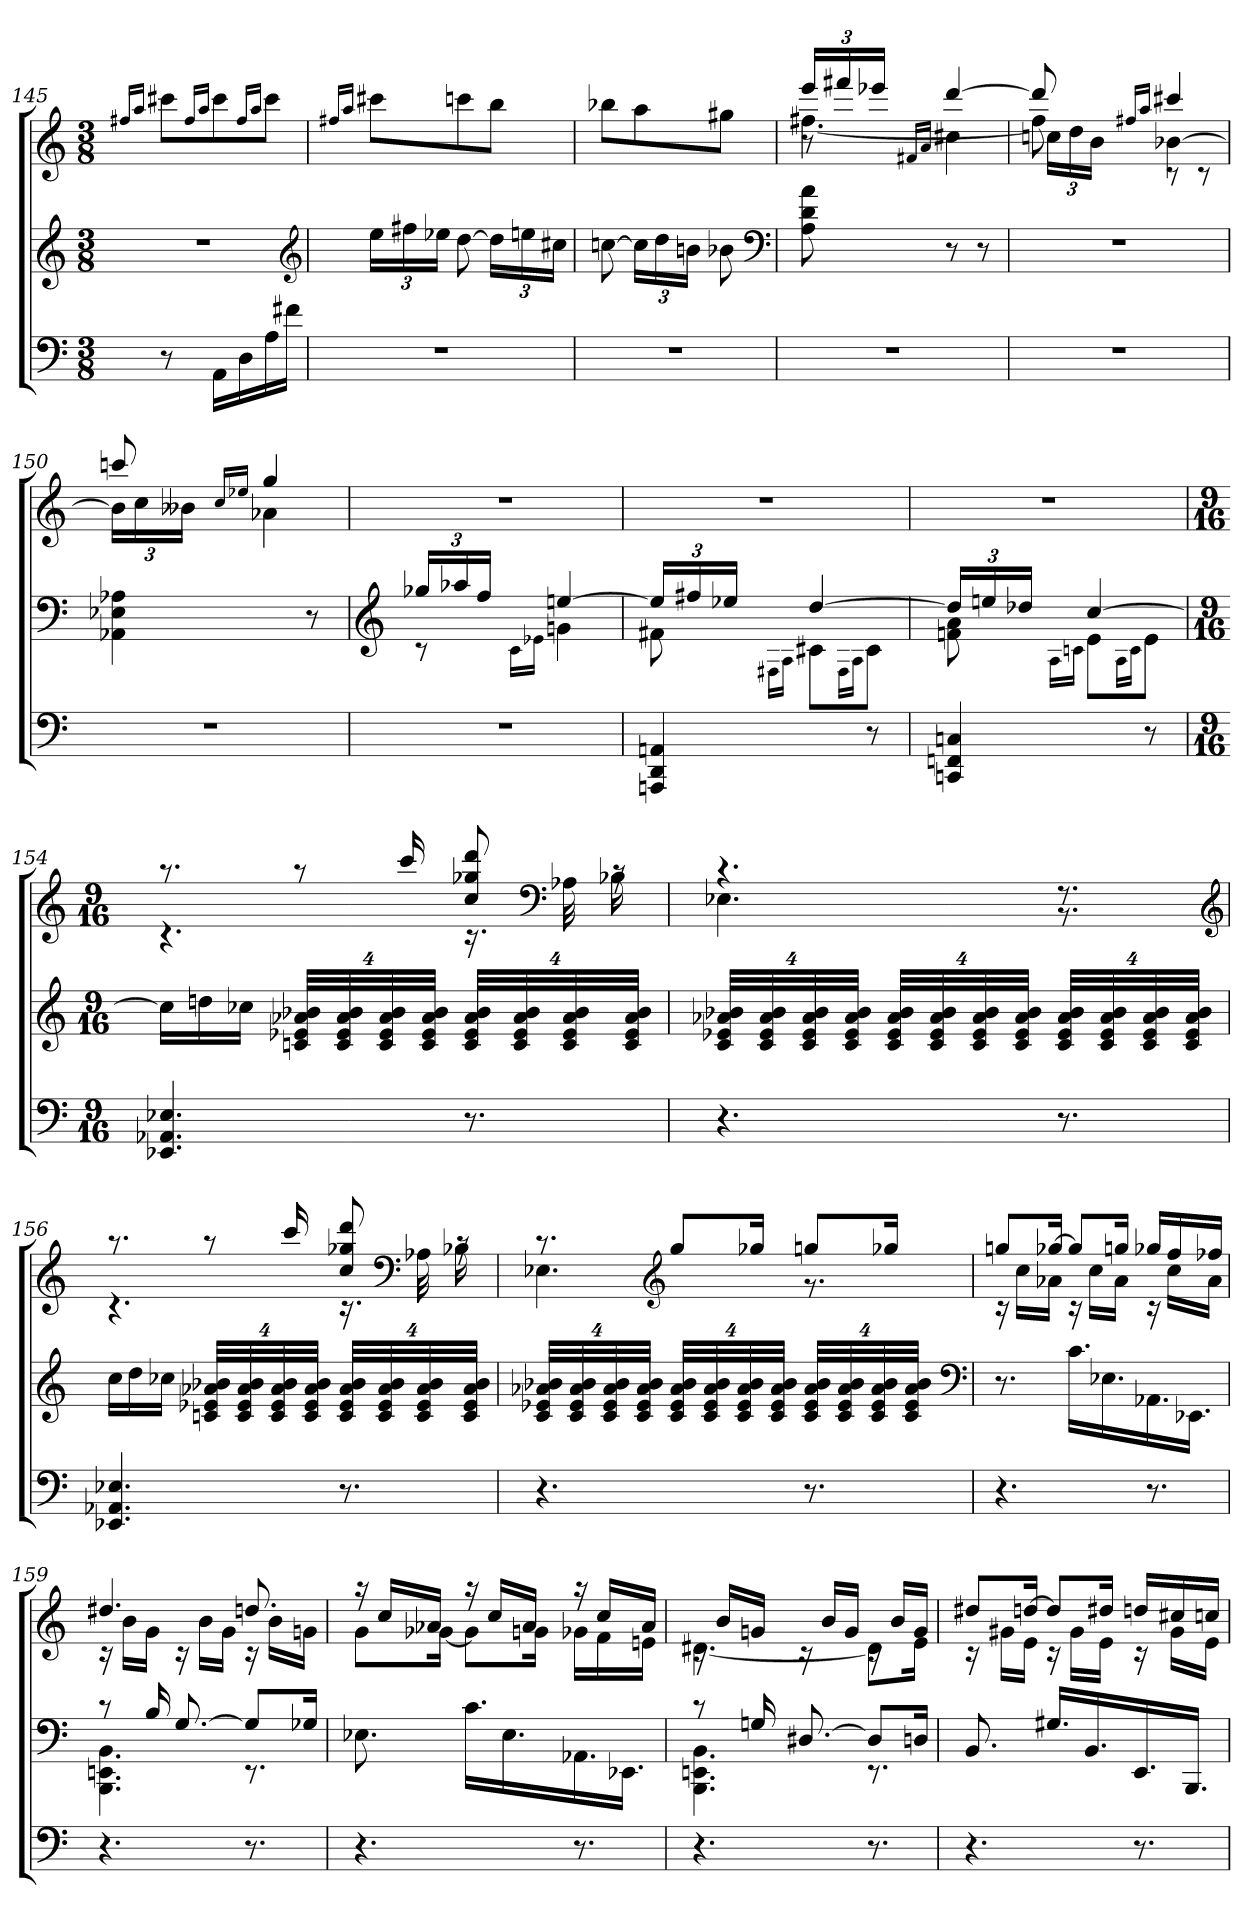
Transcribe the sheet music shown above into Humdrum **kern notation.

**kern	**kern	**kern
*part3	*part2	*part1
*staff3	*staff2	*staff1
*clefF4	*clefG2	*clefG2
*k[]	*k[]	*k[]
*M3/8	*M3/8	*M3/8
=145	=145	=145
.	.	16qqff#X/LL
.	.	16qqaa/JJ
8r	4.r	8ccc#XL
.	.	16qqff#/LL
.	.	16qqaa/JJ
16AALL	.	8ccc#
16D	.	.
.	.	16qqff#/LL
.	.	16qqaa/JJ
16A	.	8ccc#J
16f#XJJ	.	.
*	*clefG2	*
=146	=146	=146
.	.	16qqff#X/LL
.	.	16qqaa/JJ
4.r	24eeLL	8ccc#XL
.	24ff#X	.
.	24ee-XJJ	.
.	[8dd	8cccn
.	24ddLL]	8bbJ
.	24een	.
.	24cc#XJJ	.
=147	=147	=147
4.r	[8ccn	8bb-XL
.	24ccLL]	8aa
.	24dd	.
.	24bnJJ	.
.	8b-X	8gg#XJ
*	*clefF4	*
=148	=148	=148
*	*	*^
*	*	*	*^
4.r	8A 8d 8a	24eeeLL	[4.ff#X	8r
.	.	24fff#X	.	.
.	.	24eee-XJJ	.	.
.	.	.	.	16qqf#X/LL
.	.	.	.	16qqa/JJ
.	8r	[4ddd	.	4cc#X\
.	8r	.	.	.
=149	=149	=149	=149	=149
4.r	4.r	8ddd]	8ff#]	24ccn\LL
.	.	.	.	24dd\
.	.	.	.	24b\JJ
.	.	16qqff#X/LL	.	.
.	.	16qqaa/JJ	.	.
.	.	4ccc#X	8rc	[4b-X\
.	.	.	8rc	.
*	*	*	*v	*v
=150	=150	=150	=150
4.r	4AA-X 4E-X 4A-X	8cccn	24b-LL]
.	.	.	24cc
.	.	.	24b--XJJ
.	.	16qqcc/LL	.
.	.	16qqee-X/JJ	.
.	.	4gg	4a-X
.	8r	.	.
*	*	*v	*v
=151	=151	=151
*	*clefG2	*
*	*^	*
4.r	24gg-XLL	8rc	4.r
.	24aa-X	.	.
.	24ffJJ	.	.
.	.	16qqc\LL	.
.	.	16qqe-X\JJ	.
.	[4een	4gn	.
=152	=152	=152	=152
4AAAn 4DD 4AAn	24eeLL]	8f#X	4.r
.	24ff#X	.	.
.	24ee-XJJ	.	.
.	.	16qqF#X\LL	.
.	.	16qqA\JJ	.
.	[4dd	8c#XL	.
.	.	16qqF#\LL	.
.	.	16qqA\JJ	.
8r	.	8c#J	.
=153	=153	=153	=153
4CCn 4FFn 4Cn	24ddLL]	8fn 8a	4.r
.	24een	.	.
.	24dd-XJJ	.	.
.	.	16qqA\LL	.
.	.	16qqcn\JJ	.
.	[4cc	8eL	.
.	.	16qqA\LL	.
.	.	16qqc\JJ	.
8r	.	8eJ	.
*	*v	*v	*
=154	=154	=154
*M9/16	*M9/16	*M9/16
*	*	*^
4.EE-X 4.AA-X 4.E-X	16ccLL]	8.raa	4.rc
.	16ddn	.	.
.	16cc-XJJ	.	.
.	64%3cn 64%3e-X 64%3a-X 64%3b-XLLL	8raa	.
.	64%3c 64%3e- 64%3a- 64%3b-	.	.
.	64%3c 64%3e- 64%3a- 64%3b-	.	.
.	.	16ccc	.
.	64%3c 64%3e- 64%3a- 64%3b-JJJ	.	.
8.r	64%3c 64%3e- 64%3a- 64%3b-LLL	8cc 8gg-X 8ddd	16.rc
.	64%3c 64%3e- 64%3a- 64%3b-	.	.
*	*	*clefF4	*
.	64%3c 64%3e- 64%3a- 64%3b-	.	32A-X
.	.	16rc	16B-X
.	64%3c 64%3e- 64%3a- 64%3b-JJJ	.	.
=155	=155	=155	=155
4.r	64%3c 64%3e-X 64%3a-X 64%3b-XLLL	4.r	4.E-X
.	64%3c 64%3e- 64%3a- 64%3b-	.	.
.	64%3c 64%3e- 64%3a- 64%3b-	.	.
.	64%3c 64%3e- 64%3a- 64%3b-JJJ	.	.
.	64%3c 64%3e- 64%3a- 64%3b-LLL	.	.
.	64%3c 64%3e- 64%3a- 64%3b-	.	.
.	64%3c 64%3e- 64%3a- 64%3b-	.	.
.	64%3c 64%3e- 64%3a- 64%3b-JJJ	.	.
8.r	64%3c 64%3e- 64%3a- 64%3b-LLL	8.r	8.r
.	64%3c 64%3e- 64%3a- 64%3b-	.	.
.	64%3c 64%3e- 64%3a- 64%3b-	.	.
.	64%3c 64%3e- 64%3a- 64%3b-JJJ	.	.
*	*	*clefG2	*
=156	=156	=156	=156
4.EE-X 4.AA-X 4.E-X	16ccLL	8.raa	4.rc
.	16dd	.	.
.	16cc-XJJ	.	.
.	64%3cn 64%3e-X 64%3a-X 64%3b-XLLL	8raa	.
.	64%3c 64%3e- 64%3a- 64%3b-	.	.
.	64%3c 64%3e- 64%3a- 64%3b-	.	.
.	.	16ccc	.
.	64%3c 64%3e- 64%3a- 64%3b-JJJ	.	.
8.r	64%3c 64%3e- 64%3a- 64%3b-LLL	8cc 8gg-X 8ddd	16.rc
.	64%3c 64%3e- 64%3a- 64%3b-	.	.
*	*	*clefF4	*
.	64%3c 64%3e- 64%3a- 64%3b-	.	32A-X
.	.	16rc	16B-X
.	64%3c 64%3e- 64%3a- 64%3b-JJJ	.	.
=157	=157	=157	=157
4.r	64%3c 64%3e-X 64%3a-X 64%3b-XLLL	8.r	4.E-X
.	64%3c 64%3e- 64%3a- 64%3b-	.	.
.	64%3c 64%3e- 64%3a- 64%3b-	.	.
.	64%3c 64%3e- 64%3a- 64%3b-JJJ	.	.
*	*	*clefG2	*
.	64%3c 64%3e- 64%3a- 64%3b-LLL	8ggL	.
.	64%3c 64%3e- 64%3a- 64%3b-	.	.
.	64%3c 64%3e- 64%3a- 64%3b-	.	.
.	.	16gg-XJk	.
.	64%3c 64%3e- 64%3a- 64%3b-JJJ	.	.
8.r	64%3c 64%3e- 64%3a- 64%3b-LLL	8ggnL	8.r
.	64%3c 64%3e- 64%3a- 64%3b-	.	.
.	64%3c 64%3e- 64%3a- 64%3b-	.	.
.	.	16gg-XJk	.
.	64%3c 64%3e- 64%3a- 64%3b-JJJ	.	.
*	*clefF4	*	*
=158	=158	=158	=158
4.r	8.r	8ggnL	16rc
.	.	.	16ccLL
.	.	[16gg-XJk	16a-XJJ
.	16.cLL	8gg-L]	16rc
.	.	.	16ccLL
.	16.E-X	.	.
.	.	16ggnJk	16a-JJ
8.r	16.AA-X	16gg-XLL	16rc
.	.	16ff	16ccLL
.	16.EE-XJJ	.	.
.	.	16ff-XJJ	16a-JJ
=159	=159	=159	=159
*	*^	*	*
4.r	8rc	4.BBB 4.EEn 4.BB	4.dd#X	16rc
.	.	.	.	16bLL
.	16B	.	.	16gJJ
.	[8.G	.	.	16rc
.	.	.	.	16bLL
.	.	.	.	16gJJ
8.r	8GL]	8.rEE	8.ddn	16rc
.	.	.	.	16bLL
.	16G-XJk	.	.	16gnJJ
*	*v	*v	*	*
=160	=160	=160	=160
4.r	8.E-X	16raa	8gL
.	.	16ccLL	.
.	.	16a-XJJ	[16g-XJk
.	16.cLL	16raa	8g-L]
.	.	16ccLL	.
.	16.E-	.	.
.	.	16a-JJ	16gnJk
8.r	16.AA-X	16raa	16g-XLL
.	.	16ccLL	16f
.	16.EE-XJJ	.	.
.	.	16a-JJ	16enJJ
=161	=161	=161	=161
*	*^	*	*
4.r	8rc	4.BBB 4.EEn 4.BB	16rc	[4.d#X
.	.	.	16bLL	.
.	16Gn	.	16gnJJ	.
.	[8.D#X	.	16rc	.
.	.	.	16bLL	.
.	.	.	16gJJ	.
8.r	8D#L]	8.rEE	16rc	8d#L]
.	.	.	16bLL	.
.	16DnJk	.	16gJJ	16eJk
*	*v	*v	*	*
=162	=162	=162	=162
4.r	8.BB	8dd#XL	16rc
.	.	.	16g#XLL
.	.	[16ddnJk	16eJJ
.	16.G#XLL	8ddL]	16rc
.	.	.	16g#LL
.	16.BB	.	.
.	.	16dd#XJk	16eJJ
8.r	16.EE	16ddnLL	16rc
.	.	16cc#X	16g#LL
.	16.BBBJJ	.	.
.	.	16ccnJJ	16eJJ
*	*	*v	*v
=	=	=
*-	*-	*-
